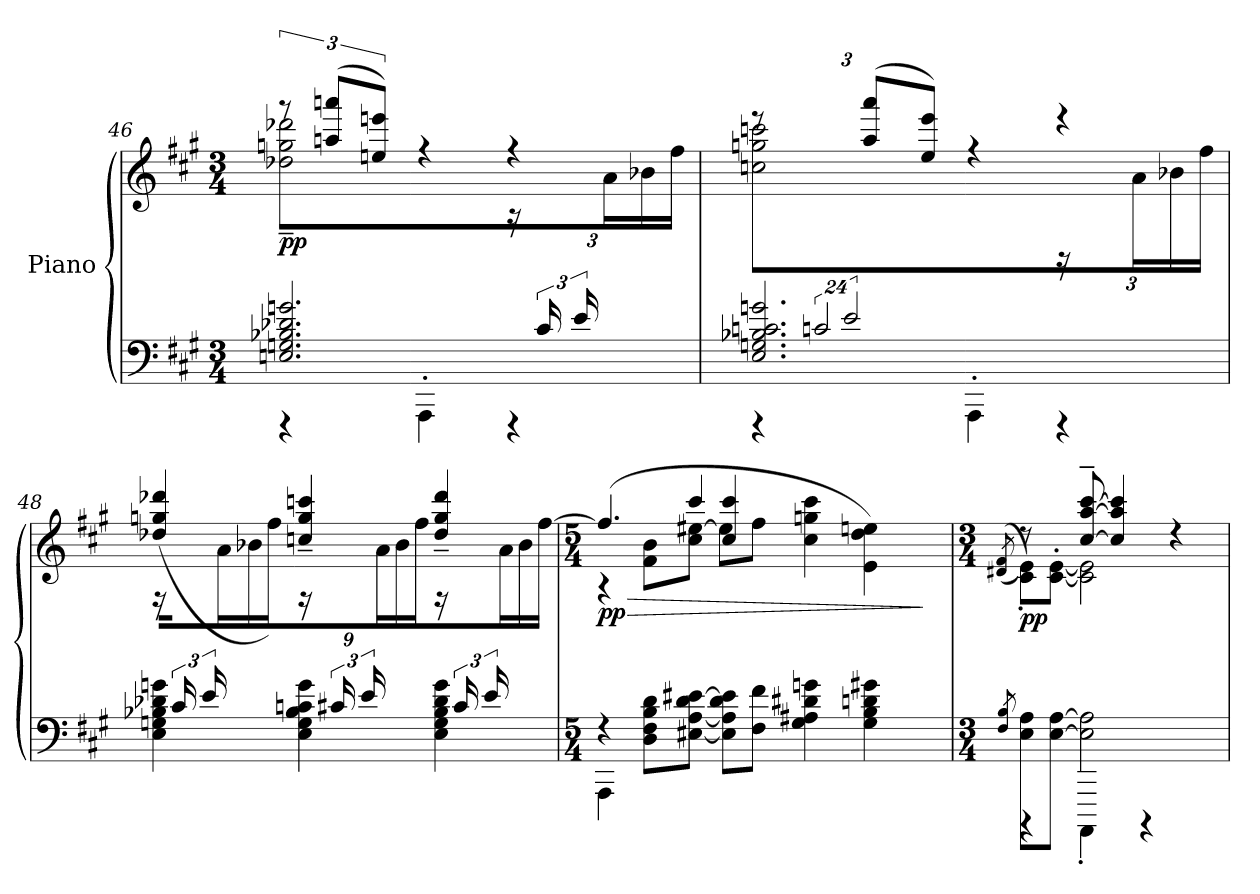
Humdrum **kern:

**kern	**kern	**dynam
*part1	*part1	*part1
*staff2	*staff1	*staff1/2
*I"Piano	*	*
*clefF4	*clefG2	*
*k[f#c#g#]	*k[f#c#g#]	*
*M3/4	*M3/4	*
=46	=46	=46
*^	*^	*
*	*^	*	*	*
!	!	!	!	!	!LO:DY:b
24%13ryy	2.En/ 2.Gn/ 2.B-X/ 2.d-X/ 2.gn/	4rFFF	12rggg	2dd-X\~ 2ggn\~ 2ddd-X\~	pp
.	.	.	(<12aan/ 12aaan/L	.	.
.	.	.	12een/ 12eeen/J)	.	.
.	.	4AAA'\	4rff	.	.
*	*	*	*	*Xbrackettup	*
.	.	4rFFF	4rff	24rA	.
(>24c#/LL	.	.	.	12ryy	.
24e/	.	.	.	.	.
8ryy	.	.	.	24a\	.
.	.	.	.	24b-X\	.
.	.	.	.	24ff#\JJ)	.
!!LO:PB:g=z	!!
=47	=47	=47	=47	=47	=47
24%13ryy	2.E/ 2.Gn/ 2.B-X/ 2.cn/ 2.gn/	4rFFF	12reee	2ccn\ 2ggn\ 2cccn\	.
.	.	.	(<12aa/ 12aaa/L	.	.
.	.	.	12ee/ 12eee/J)	.	.
.	.	4AAA'\	4rff	.	.
.	.	4rFFF	4r	24rGG	.
24cn/LL	.	.	.	12ryy	.
24e/	.	.	.	.	.
8ryy	.	.	.	24a\	.
.	.	.	.	24b-X\	.
.	.	.	.	24ff#\JJ	.
*	*v	*v	*	*	*
=48	=48	=48	=48	=48
*	*	*brackettup	*	*
24ryy	4E\ 4Gn\ 4B-X\ 4d-X\ 4gn\	24rF	(>4dd-X/ 4ggn/ 4ddd-X/	.
(>24c#/LL	.	12ryy	.	.
24e/	.	.	.	.
6ryy	.	24a\	.	.
.	.	24b-X\	.	.
.	.	24ff#\JJ)	.	.
.	4E\ 4G\ 4B-\ 4cn\ 4g\	24rF	4ccn/~ 4gg/~ 4cccn/~	.
(>24c#/LL	.	12ryy	.	.
24e/	.	.	.	.
6ryy	.	24a\	.	.
.	.	24b-\	.	.
.	.	24ff#\JJ)	.	.
.	4E\ 4G\ 4B-\ 4d-\ 4g\	24rF	4dd-/~ 4gg/~ 4ddd-/~)	.
(>24c#/LL	.	12ryy	.	.
24e/	.	.	.	.
8ryy	.	24a\	.	.
.	.	24b-\	.	.
.	.	[24ff#\JJ)	.	.
*	*	*v	*v	*
=49	=49	=49	=49
*M5/4	*	*M5/4	*
*	*	*^	*
*	*	*	*^	*
!	!	!	!	!	!LO:HP:b
!	!	!	!	!	!LO:DY:n=1:b
4r	4AAA\	(>4.ff#/]	2ryy	4rA	> pp
8D\ 8F#\ 8B\ 8d\L	1ryy	.	.	8f#\ 8b\L	.
[8E#X\ [8A\ 8d\ [8e#X\J	.	4ccc#/	.	8cc#\ [8ee#X\J	.
8E#\] 8A\] 8d\ 8e#\]L	.	.	4cc#/ 4ccc#/	8ee#\L]	.
8F#\ 8f#\J	.	2ryy	.	8ff#\J	.
4G#\ 4A#X\ 4d#X\ 4gn\	.	.	8ryy	4cc#\ 4ggn\ 4ccc#\	.
.	.	.	2ryy	.	.
4G#\ 4B\ 4dn\ 4g#X\	.	.	.	4e\ 4dd\ 4een\)	.
.	.	8ryy	.	.	.
8ryy	8ryy	8ryy	.	8ryy	]
*	*	*v	*v	*v	*
!!LO:PB:g=z
=50	=50	=50	=50
*M3/4	*	*M3/4	*
*	*	*^	*
8qF#/ 8qB/	.	.	(<(<8qd#X/ 8qf#/	.
!	!	!	!	!LO:DY:b
8E\ 8A\L	4rBBBB	8rdd	8c#\' 8e\'L))	pp
[8E\ [8A\J	.	8ryy	[8c#\' [8e\'J	.
2E\] 2A\]	4AAAA'\	[8cc#/~ [8aa/~ [8ccc#/~	2c#\] 2e\]	.
.	.	4cc#/] 4aa/] 4ccc#/]	.	.
.	4rBBBB	.	.	.
.	.	4rdd	.	.
8ryy	8ryy	.	8ryy	.
*v	*v	*	*	*
*	*v	*v	*
=	=	=
*-	*-	*-
